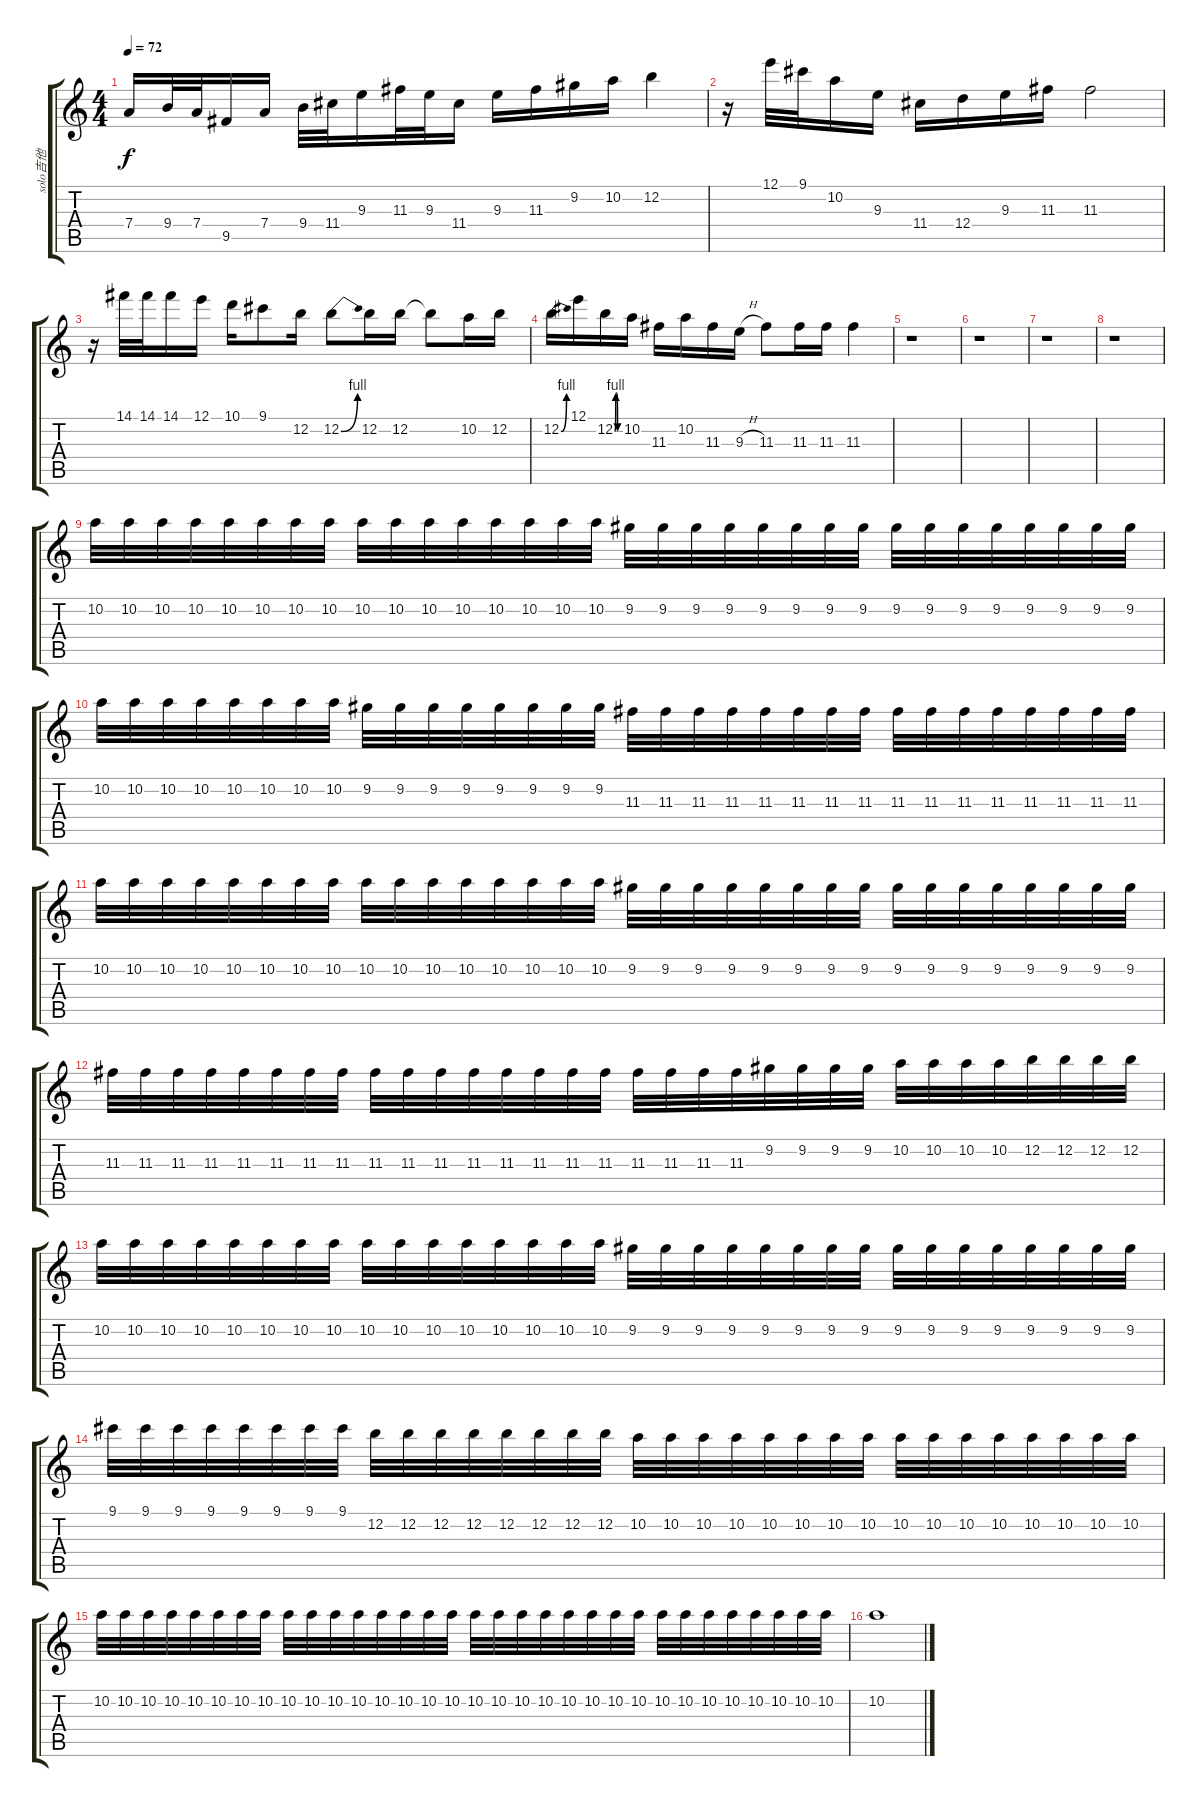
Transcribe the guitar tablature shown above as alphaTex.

\track ("solo吉他" "solo吉他") {instrument acousticguitarsteel}
\staff {score tabs}
\tuning (E4 B3 G3 D3 A2 E2) {hide}
\ts (4 4)
\tempo 72
\clef g2
\ks c
7.4.16{dy f} 9.4.32 7.4.32 9.5.16 7.4.16 9.4.32 11.4.32 9.3.16 11.3.32 9.3.32 11.4.16 9.3.16 11.3.16 9.2.16 10.2.16 12.2.4 |
r.16 12.1.32 9.1.32 10.2.16 9.3.16 11.4.16 12.4.16 9.3.16 11.3.16 11.3.2 |
r.16 14.1.32 14.1.32 14.1.16 12.1.16 10.1.16 9.1.8 12.2.16 12.2{be (bend 0 0 60 4)}.8 12.2.16 12.2.16 12.2{t}.8 10.2.16 12.2.16 |
12.2{be (bend 0 0 60 4)}.16 12.1.16 12.2{be (custom 0 0 10 4 20 4 30 0 60 0)}.16 10.2.16 11.3.16 10.2.16 11.3.16 9.3{h}.16 11.3.8 11.3.16 11.3.16 11.3.4 |
r.1 |
r.1 |
r.1 |
r.1 |
10.2.32 10.2.32 10.2.32 10.2.32 10.2.32 10.2.32 10.2.32 10.2.32 10.2.32 10.2.32 10.2.32 10.2.32 10.2.32 10.2.32 10.2.32 10.2.32 9.2.32 9.2.32 9.2.32 9.2.32 9.2.32 9.2.32 9.2.32 9.2.32 9.2.32 9.2.32 9.2.32 9.2.32 9.2.32 9.2.32 9.2.32 9.2.32 |
10.2.32 10.2.32 10.2.32 10.2.32 10.2.32 10.2.32 10.2.32 10.2.32 9.2.32 9.2.32 9.2.32 9.2.32 9.2.32 9.2.32 9.2.32 9.2.32 11.3.32 11.3.32 11.3.32 11.3.32 11.3.32 11.3.32 11.3.32 11.3.32 11.3.32 11.3.32 11.3.32 11.3.32 11.3.32 11.3.32 11.3.32 11.3.32 |
10.2.32 10.2.32 10.2.32 10.2.32 10.2.32 10.2.32 10.2.32 10.2.32 10.2.32 10.2.32 10.2.32 10.2.32 10.2.32 10.2.32 10.2.32 10.2.32 9.2.32 9.2.32 9.2.32 9.2.32 9.2.32 9.2.32 9.2.32 9.2.32 9.2.32 9.2.32 9.2.32 9.2.32 9.2.32 9.2.32 9.2.32 9.2.32 |
11.3.32 11.3.32 11.3.32 11.3.32 11.3.32 11.3.32 11.3.32 11.3.32 11.3.32 11.3.32 11.3.32 11.3.32 11.3.32 11.3.32 11.3.32 11.3.32 11.3.32 11.3.32 11.3.32 11.3.32 9.2.32 9.2.32 9.2.32 9.2.32 10.2.32 10.2.32 10.2.32 10.2.32 12.2.32 12.2.32 12.2.32 12.2.32 |
10.2.32 10.2.32 10.2.32 10.2.32 10.2.32 10.2.32 10.2.32 10.2.32 10.2.32 10.2.32 10.2.32 10.2.32 10.2.32 10.2.32 10.2.32 10.2.32 9.2.32 9.2.32 9.2.32 9.2.32 9.2.32 9.2.32 9.2.32 9.2.32 9.2.32 9.2.32 9.2.32 9.2.32 9.2.32 9.2.32 9.2.32 9.2.32 |
9.1.32 9.1.32 9.1.32 9.1.32 9.1.32 9.1.32 9.1.32 9.1.32 12.2.32 12.2.32 12.2.32 12.2.32 12.2.32 12.2.32 12.2.32 12.2.32 10.2.32 10.2.32 10.2.32 10.2.32 10.2.32 10.2.32 10.2.32 10.2.32 10.2.32 10.2.32 10.2.32 10.2.32 10.2.32 10.2.32 10.2.32 10.2.32 |
10.2.32 10.2.32 10.2.32 10.2.32 10.2.32 10.2.32 10.2.32 10.2.32 10.2.32 10.2.32 10.2.32 10.2.32 10.2.32 10.2.32 10.2.32 10.2.32 10.2.32 10.2.32 10.2.32 10.2.32 10.2.32 10.2.32 10.2.32 10.2.32 10.2.32 10.2.32 10.2.32 10.2.32 10.2.32 10.2.32 10.2.32 10.2.32 |
10.2.1
